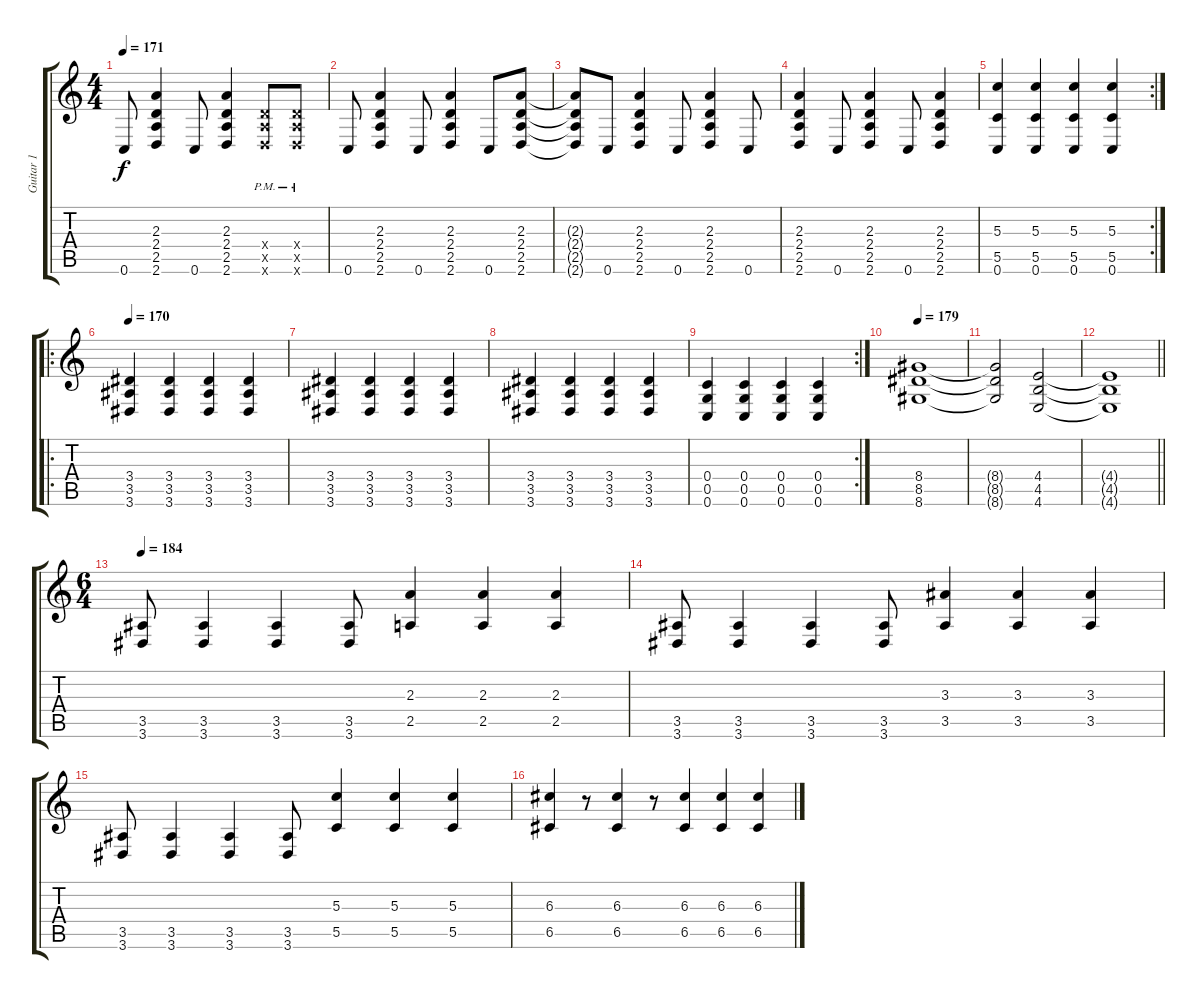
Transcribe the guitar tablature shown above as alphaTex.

\track ("Guitar 1" "Guitar 1") {instrument distortionguitar}
\staff {score tabs}
\tuning (E4 C4 G3 C3 G2 C2) {hide}
\ts (4 4)
\tempo 171
\clef g2
\ks c
0.6.8{dy f} (2.3 2.4 2.5 2.6).4 0.6.8 (2.3 2.4 2.5 2.6).4 (2.4{x} 2.5{x} 2.6{pm x}).8 (2.4{x} 2.5{pm x} 2.6{pm x}).8 |
0.6.8 (2.3 2.4 2.5 2.6).4 0.6.8 (2.3 2.4 2.5 2.6).4 0.6.8 (2.3 2.4 2.5 2.6).8 |
(2.3{t} 2.4{t} 2.5{t} 2.6{t}).8 0.6.8 (2.3 2.4 2.5 2.6).4 0.6.8 (2.3 2.4 2.5 2.6).4 0.6.8 |
(2.3 2.4 2.5 2.6).4 0.6.8 (2.3 2.4 2.5 2.6).4 0.6.8 (2.3 2.4 2.5 2.6).4 |
\rc 2
(5.3 5.5 0.6).4 (5.3 5.5 0.6).4 (5.3 5.5 0.6).4 (5.3 5.5 0.6).4 |
\ro
\tempo 170
(3.4 3.5 3.6).4 (3.4 3.5 3.6).4 (3.4 3.5 3.6).4 (3.4 3.5 3.6).4 |
(3.4 3.5 3.6).4 (3.4 3.5 3.6).4 (3.4 3.5 3.6).4 (3.4 3.5 3.6).4 |
(3.4 3.5 3.6).4 (3.4 3.5 3.6).4 (3.4 3.5 3.6).4 (3.4 3.5 3.6).4 |
\rc 2
(0.4 0.5 0.6).4 (0.4 0.5 0.6).4 (0.4 0.5 0.6).4 (0.4 0.5 0.6).4 |
\tempo 179
(8.4 8.5 8.6).1 |
(8.4{t} 8.5{t} 8.6{t}).2 (4.4 4.5 4.6).2 |
\barLineRight lightlight
(4.4{t} 4.5{t} 4.6{t}).1 |
\ts (6 4)
\tempo 184
(3.5 3.6).8 (3.5 3.6).4 (3.5 3.6).4 (3.5 3.6).8 (2.3 2.5).4 (2.3 2.5).4 (2.3 2.5).4 |
(3.5 3.6).8 (3.5 3.6).4 (3.5 3.6).4 (3.5 3.6).8 (3.3 3.5).4 (3.3 3.5).4 (3.3 3.5).4 |
(3.5 3.6).8 (3.5 3.6).4 (3.5 3.6).4 (3.5 3.6).8 (5.3 5.5).4 (5.3 5.5).4 (5.3 5.5).4 |
(6.3 6.5).4 r.8 (6.3 6.5).4 r.8 (6.3 6.5).4 (6.3 6.5).4 (6.3 6.5).4
